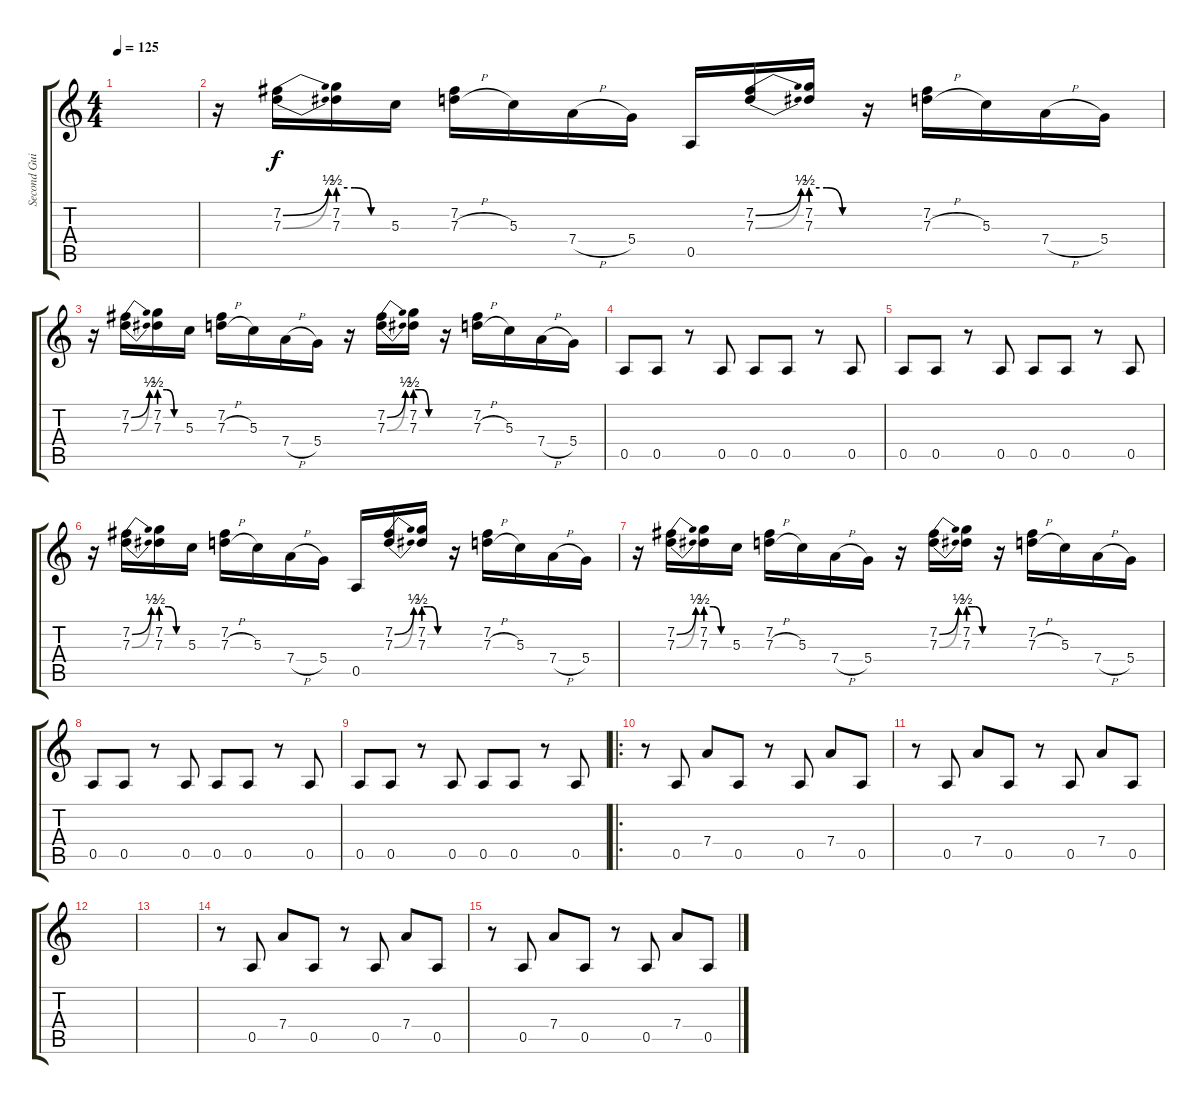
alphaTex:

\track ("Second Guitar" "Second Gui") {instrument overdrivenguitar}
\staff {score tabs}
\tuning (E4 B3 G3 D3 A2 E2) {hide}
\ts (4 4)
\tempo 125
\clef g2
\ks c
|
r.16 (7.2{be (bend 0 0 60 2)} 7.3{be (bend 0 0 60 2)}).16 (7.2{be (custom 0 2 20 2 40 0 60 0)} 7.3{be (custom 0 2 20 2 40 0 60 0)}).16 5.3.16 (7.2 7.3{h}).16 5.3.16 7.4{h}.16 5.4.16 0.5.16 (7.2{be (bend 0 0 60 2)} 7.3{be (bend 0 0 60 2)}).16 (7.2{be (custom 0 2 20 2 40 0 60 0)} 7.3{be (custom 0 2 20 2 40 0 60 0)}).16 r.16 (7.2 7.3{h}).16 5.3.16 7.4{h}.16 5.4.16 |
r.16 (7.2{be (bend 0 0 60 2)} 7.3{be (bend 0 0 60 2)}).16 (7.2{be (custom 0 2 20 2 40 0 60 0)} 7.3{be (custom 0 2 20 2 40 0 60 0)}).16 5.3.16 (7.2 7.3{h}).16 5.3.16 7.4{h}.16 5.4.16 r.16 (7.2{be (bend 0 0 60 2)} 7.3{be (bend 0 0 60 2)}).16 (7.2{be (custom 0 2 20 2 40 0 60 0)} 7.3{be (custom 0 2 20 2 40 0 60 0)}).16 r.16 (7.2 7.3{h}).16 5.3.16 7.4{h}.16 5.4.16 |
0.5.8 0.5.8 r.8 0.5.8 0.5.8 0.5.8 r.8 0.5.8 |
0.5.8 0.5.8 r.8 0.5.8 0.5.8 0.5.8 r.8 0.5.8 |
r.16 (7.2{be (bend 0 0 60 2)} 7.3{be (bend 0 0 60 2)}).16 (7.2{be (custom 0 2 20 2 40 0 60 0)} 7.3{be (custom 0 2 20 2 40 0 60 0)}).16 5.3.16 (7.2 7.3{h}).16 5.3.16 7.4{h}.16 5.4.16 0.5.16 (7.2{be (bend 0 0 60 2)} 7.3{be (bend 0 0 60 2)}).16 (7.2{be (custom 0 2 20 2 40 0 60 0)} 7.3{be (custom 0 2 20 2 40 0 60 0)}).16 r.16 (7.2 7.3{h}).16 5.3.16 7.4{h}.16 5.4.16 |
r.16 (7.2{be (bend 0 0 60 2)} 7.3{be (bend 0 0 60 2)}).16 (7.2{be (custom 0 2 20 2 40 0 60 0)} 7.3{be (custom 0 2 20 2 40 0 60 0)}).16 5.3.16 (7.2 7.3{h}).16 5.3.16 7.4{h}.16 5.4.16 r.16 (7.2{be (bend 0 0 60 2)} 7.3{be (bend 0 0 60 2)}).16 (7.2{be (custom 0 2 20 2 40 0 60 0)} 7.3{be (custom 0 2 20 2 40 0 60 0)}).16 r.16 (7.2 7.3{h}).16 5.3.16 7.4{h}.16 5.4.16 |
0.5.8 0.5.8 r.8 0.5.8 0.5.8 0.5.8 r.8 0.5.8 |
0.5.8 0.5.8 r.8 0.5.8 0.5.8 0.5.8 r.8 0.5.8 |
\ro
r.8 0.5.8 7.4.8 0.5.8 r.8 0.5.8 7.4.8 0.5.8 |
r.8 0.5.8 7.4.8 0.5.8 r.8 0.5.8 7.4.8 0.5.8 |
|
|
r.8 0.5.8 7.4.8 0.5.8 r.8 0.5.8 7.4.8 0.5.8 |
r.8 0.5.8 7.4.8 0.5.8 r.8 0.5.8 7.4.8 0.5.8
